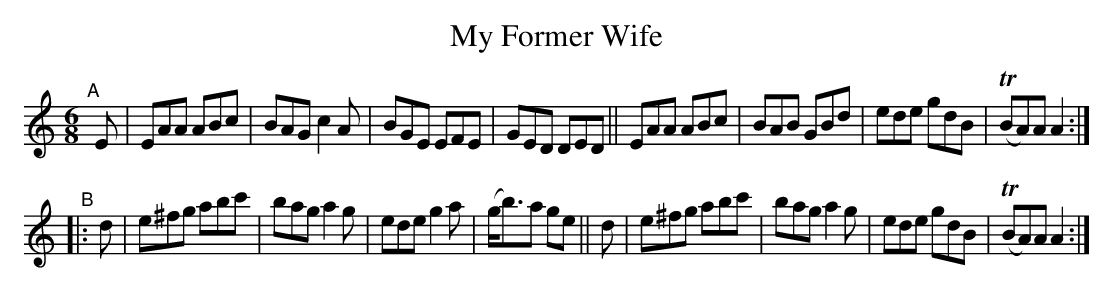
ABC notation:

X:1
T: My Former Wife
M: 6/8
L: 1/8
K: Am
"^A"[|] E \
|  EAA ABc | BAG c2A | BGE EFE | GED DED \
|| EAA ABc | BAB GBd | ede gdB | (TBA)A A2 :|
"^B"\
|: d | e^fg abc' | bag a2g | ede g2a | (g<b)a ge \
|| d | e^fg abc' | bag a2g | ede gdB | (TBA)A A2 :|
